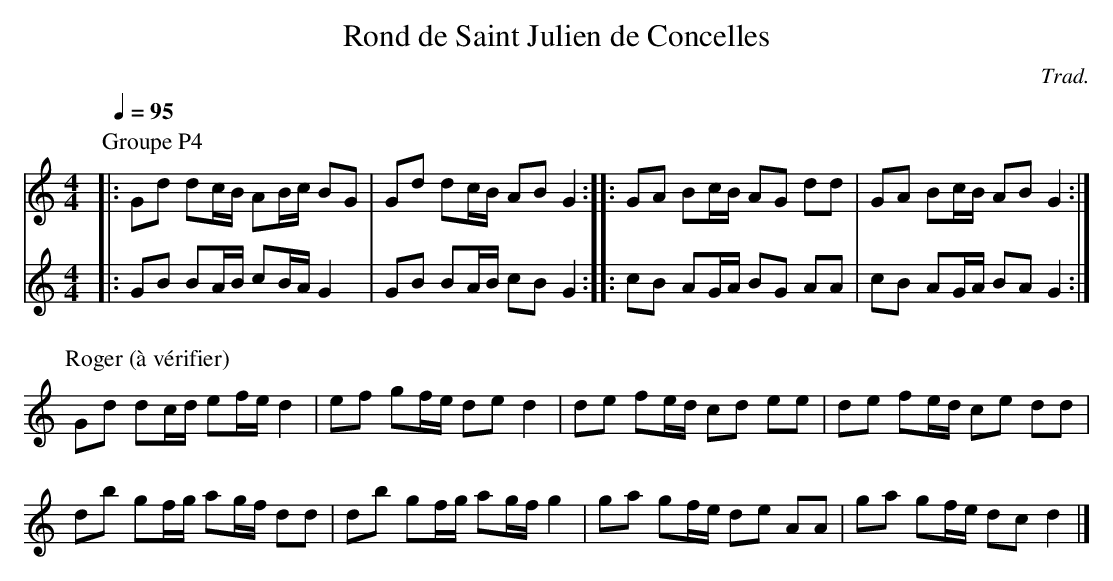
X:1
T:Rond de Saint Julien de Concelles
C:Trad.
M:4/4
L:1/8
Q:1/4=95
K:C
P:Groupe P4
V:1
|: Gd dc/2B/2 AB/2c/2 BG | Gd dc/2B/2 AB G2 :: GA Bc/2B/2 AG dd | GA Bc/2B/2 AB G2 :|
V:2
|: GB BA/B/ cB/A/ G2 |GB BA/B/ cB G2 ::cB AG/A/ BG AA |cB AG/A/ BA G2 :|
%%vskip 1
P:Roger (à vérifier)
Gd dc/2d/2 ef/2e/2 d2 | ef gf/2e/2 de d2 | de fe/2d/2 cd ee |\
de fe/2d/2 ce dd | db gf/2g/2 ag/2f/2 dd | db gf/2g/2 ag/2f/2 g2 |\
ga gf/2e/2 de AA | ga gf/2e/2 dc d2 |]
